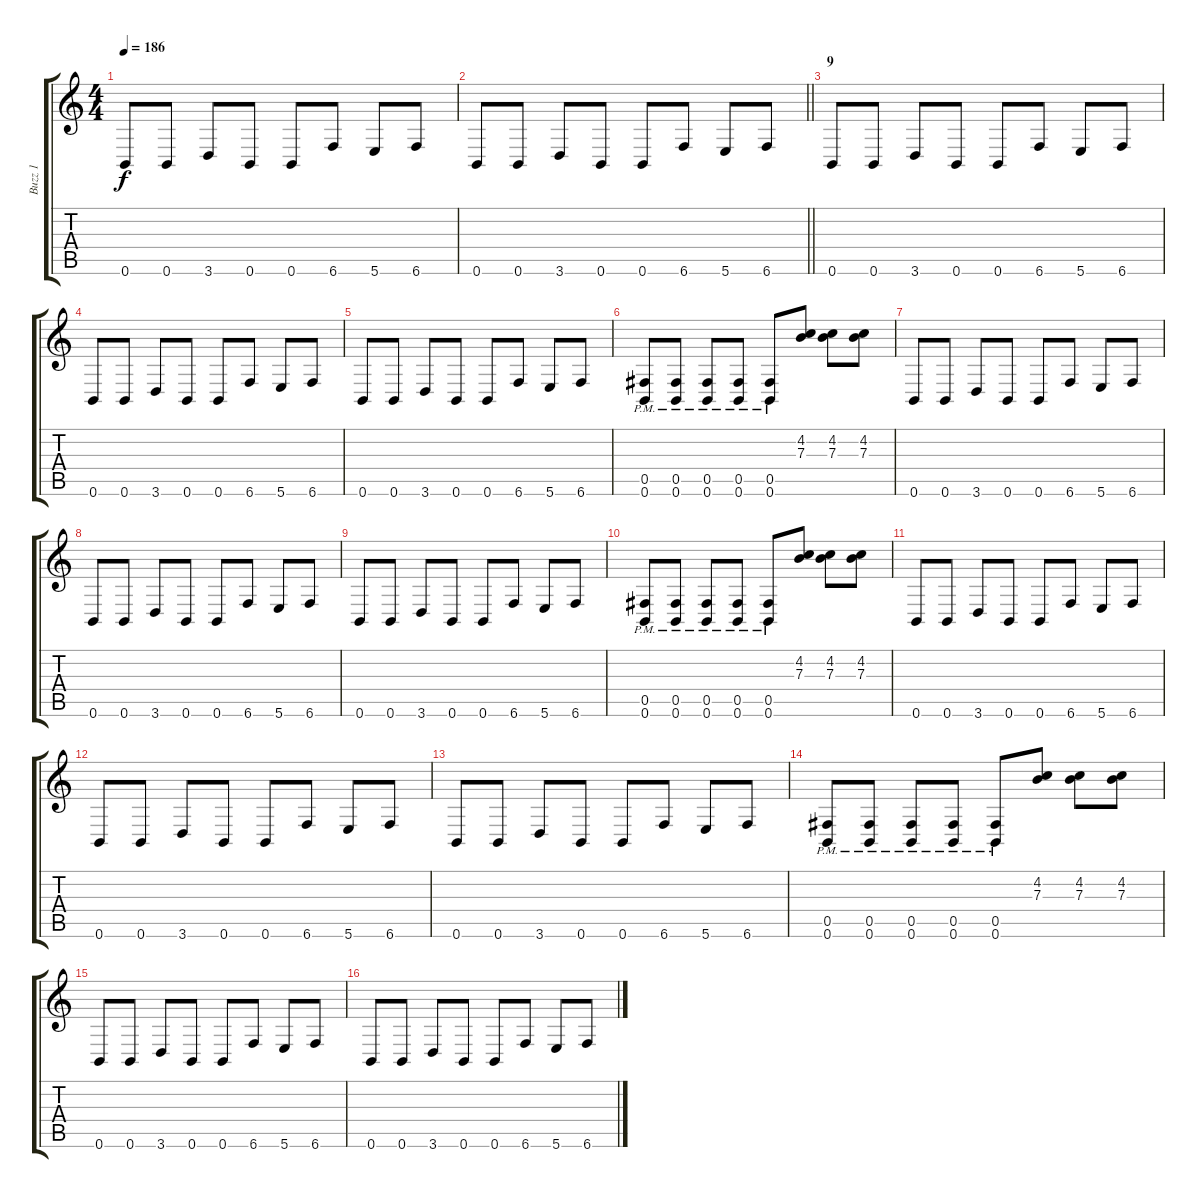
\track ("Buzz 1" "Buzz 1") {instrument distortionguitar}
\staff {score tabs}
\tuning (Db4 Ab3 E3 B2 Gb2 B1) {hide}
\ts (4 4)
\tempo 186
\clef g2
\ks c
0.6.8{dy f} 0.6.8 3.6.8 0.6.8 0.6.8 6.6.8 5.6.8 6.6.8 |
\barLineRight lightlight
0.6.8 0.6.8 3.6.8 0.6.8 0.6.8 6.6.8 5.6.8 6.6.8 |
\section ("" "9")
0.6.8 0.6.8 3.6.8 0.6.8 0.6.8 6.6.8 5.6.8 6.6.8 |
0.6.8 0.6.8 3.6.8 0.6.8 0.6.8 6.6.8 5.6.8 6.6.8 |
0.6.8 0.6.8 3.6.8 0.6.8 0.6.8 6.6.8 5.6.8 6.6.8 |
(0.5{pm} 0.6{pm}).8 (0.5{pm} 0.6{pm}).8 (0.5{pm} 0.6{pm}).8 (0.5{pm} 0.6{pm}).8 (0.5{pm} 0.6{pm}).8 (4.2 7.3).8 (4.2 7.3).8 (4.2 7.3).8 |
0.6.8 0.6.8 3.6.8 0.6.8 0.6.8 6.6.8 5.6.8 6.6.8 |
0.6.8 0.6.8 3.6.8 0.6.8 0.6.8 6.6.8 5.6.8 6.6.8 |
0.6.8 0.6.8 3.6.8 0.6.8 0.6.8 6.6.8 5.6.8 6.6.8 |
(0.5{pm} 0.6{pm}).8 (0.5{pm} 0.6{pm}).8 (0.5{pm} 0.6{pm}).8 (0.5{pm} 0.6{pm}).8 (0.5{pm} 0.6{pm}).8 (4.2 7.3).8 (4.2 7.3).8 (4.2 7.3).8 |
0.6.8 0.6.8 3.6.8 0.6.8 0.6.8 6.6.8 5.6.8 6.6.8 |
0.6.8 0.6.8 3.6.8 0.6.8 0.6.8 6.6.8 5.6.8 6.6.8 |
0.6.8 0.6.8 3.6.8 0.6.8 0.6.8 6.6.8 5.6.8 6.6.8 |
(0.5{pm} 0.6{pm}).8 (0.5{pm} 0.6{pm}).8 (0.5{pm} 0.6{pm}).8 (0.5{pm} 0.6{pm}).8 (0.5{pm} 0.6{pm}).8 (4.2 7.3).8 (4.2 7.3).8 (4.2 7.3).8 |
0.6.8 0.6.8 3.6.8 0.6.8 0.6.8 6.6.8 5.6.8 6.6.8 |
0.6.8 0.6.8 3.6.8 0.6.8 0.6.8 6.6.8 5.6.8 6.6.8
